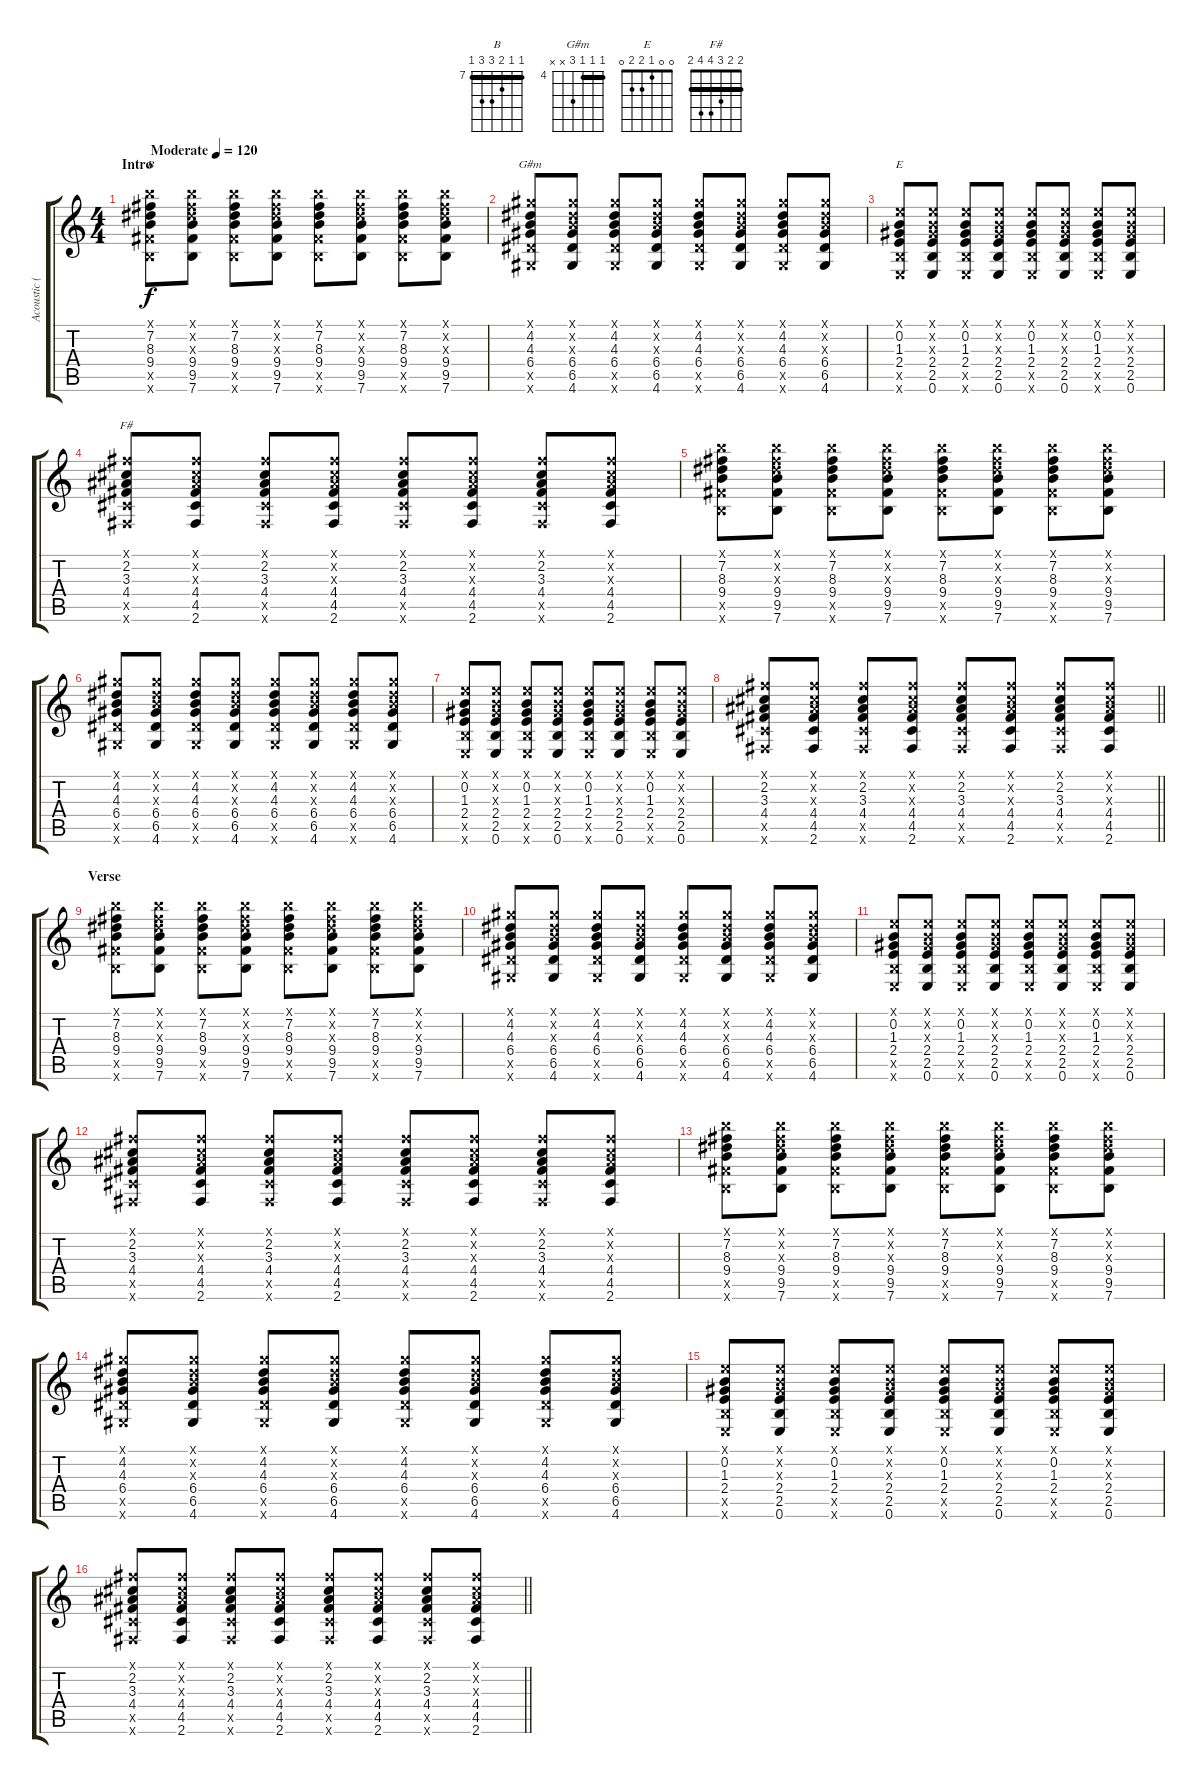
\track ("Acoustic (Andra)" "Acoustic (") {instrument acousticguitarsteel}
\staff {score tabs}
\tuning (E4 B3 G3 D3 A2 E2) {hide}
\chord ("B" 7 7 8 9 9 7) {firstfret 7 barre 7}
\chord ("G#m" 4 4 4 6 x x) {firstfret 4 barre 4}
\chord ("E" 0 0 1 2 2 0)
\chord ("F#" 2 2 3 4 4 2) {barre 2}
\ts (4 4)
\section ("" "Intro")
\tempo (120 "Moderate")
\clef g2
\ks c
(7.1{x} 7.2 8.3 9.4 9.5{x} 7.6{x}).8{ch "B" dy f instrument acousticguitarsteel} (7.1{x} 7.2{x} 8.3{x} 9.4 9.5 7.6).8 (7.1{x} 7.2 8.3 9.4 9.5{x} 7.6{x}).8 (7.1{x} 7.2{x} 8.3{x} 9.4 9.5 7.6).8 (7.1{x} 7.2 8.3 9.4 9.5{x} 7.6{x}).8 (7.1{x} 7.2{x} 8.3{x} 9.4 9.5 7.6).8 (7.1{x} 7.2 8.3 9.4 9.5{x} 7.6{x}).8 (7.1{x} 7.2{x} 8.3{x} 9.4 9.5 7.6).8 |
(4.1{x} 4.2 4.3 6.4 6.5{x} 4.6{x}).8{ch "G#m"} (4.1{x} 4.2{x} 4.3{x} 6.4 6.5 4.6).8 (4.1{x} 4.2 4.3 6.4 6.5{x} 4.6{x}).8 (4.1{x} 4.2{x} 4.3{x} 6.4 6.5 4.6).8 (4.1{x} 4.2 4.3 6.4 6.5{x} 4.6{x}).8 (4.1{x} 4.2{x} 4.3{x} 6.4 6.5 4.6).8 (4.1{x} 4.2 4.3 6.4 6.5{x} 4.6{x}).8 (4.1{x} 4.2{x} 4.3{x} 6.4 6.5 4.6).8 |
(0.1{x} 0.2 1.3 2.4 2.5{x} 0.6{x}).8{ch "E"} (0.1{x} 0.2{x} 1.3{x} 2.4 2.5 0.6).8 (0.1{x} 0.2 1.3 2.4 2.5{x} 0.6{x}).8 (0.1{x} 0.2{x} 1.3{x} 2.4 2.5 0.6).8 (0.1{x} 0.2 1.3 2.4 2.5{x} 0.6{x}).8 (0.1{x} 0.2{x} 1.3{x} 2.4 2.5 0.6).8 (0.1{x} 0.2 1.3 2.4 2.5{x} 0.6{x}).8 (0.1{x} 0.2{x} 1.3{x} 2.4 2.5 0.6).8 |
(2.1{x} 2.2 3.3 4.4 4.5{x} 2.6{x}).8{ch "F#"} (2.1{x} 2.2{x} 3.3{x} 4.4 4.5 2.6).8 (2.1{x} 2.2 3.3 4.4 4.5{x} 2.6{x}).8 (2.1{x} 2.2{x} 3.3{x} 4.4 4.5 2.6).8 (2.1{x} 2.2 3.3 4.4 4.5{x} 2.6{x}).8 (2.1{x} 2.2{x} 3.3{x} 4.4 4.5 2.6).8 (2.1{x} 2.2 3.3 4.4 4.5{x} 2.6{x}).8 (2.1{x} 2.2{x} 3.3{x} 4.4 4.5 2.6).8 |
(7.1{x} 7.2 8.3 9.4 9.5{x} 7.6{x}).8 (7.1{x} 7.2{x} 8.3{x} 9.4 9.5 7.6).8 (7.1{x} 7.2 8.3 9.4 9.5{x} 7.6{x}).8 (7.1{x} 7.2{x} 8.3{x} 9.4 9.5 7.6).8 (7.1{x} 7.2 8.3 9.4 9.5{x} 7.6{x}).8 (7.1{x} 7.2{x} 8.3{x} 9.4 9.5 7.6).8 (7.1{x} 7.2 8.3 9.4 9.5{x} 7.6{x}).8 (7.1{x} 7.2{x} 8.3{x} 9.4 9.5 7.6).8 |
(4.1{x} 4.2 4.3 6.4 6.5{x} 4.6{x}).8 (4.1{x} 4.2{x} 4.3{x} 6.4 6.5 4.6).8 (4.1{x} 4.2 4.3 6.4 6.5{x} 4.6{x}).8 (4.1{x} 4.2{x} 4.3{x} 6.4 6.5 4.6).8 (4.1{x} 4.2 4.3 6.4 6.5{x} 4.6{x}).8 (4.1{x} 4.2{x} 4.3{x} 6.4 6.5 4.6).8 (4.1{x} 4.2 4.3 6.4 6.5{x} 4.6{x}).8 (4.1{x} 4.2{x} 4.3{x} 6.4 6.5 4.6).8 |
(0.1{x} 0.2 1.3 2.4 2.5{x} 0.6{x}).8 (0.1{x} 0.2{x} 1.3{x} 2.4 2.5 0.6).8 (0.1{x} 0.2 1.3 2.4 2.5{x} 0.6{x}).8 (0.1{x} 0.2{x} 1.3{x} 2.4 2.5 0.6).8 (0.1{x} 0.2 1.3 2.4 2.5{x} 0.6{x}).8 (0.1{x} 0.2{x} 1.3{x} 2.4 2.5 0.6).8 (0.1{x} 0.2 1.3 2.4 2.5{x} 0.6{x}).8 (0.1{x} 0.2{x} 1.3{x} 2.4 2.5 0.6).8 |
\barLineRight lightlight
(2.1{x} 2.2 3.3 4.4 4.5{x} 2.6{x}).8 (2.1{x} 2.2{x} 3.3{x} 4.4 4.5 2.6).8 (2.1{x} 2.2 3.3 4.4 4.5{x} 2.6{x}).8 (2.1{x} 2.2{x} 3.3{x} 4.4 4.5 2.6).8 (2.1{x} 2.2 3.3 4.4 4.5{x} 2.6{x}).8 (2.1{x} 2.2{x} 3.3{x} 4.4 4.5 2.6).8 (2.1{x} 2.2 3.3 4.4 4.5{x} 2.6{x}).8 (2.1{x} 2.2{x} 3.3{x} 4.4 4.5 2.6).8 |
\section ("" "Verse")
(7.1{x} 7.2 8.3 9.4 9.5{x} 7.6{x}).8 (7.1{x} 7.2{x} 8.3{x} 9.4 9.5 7.6).8 (7.1{x} 7.2 8.3 9.4 9.5{x} 7.6{x}).8 (7.1{x} 7.2{x} 8.3{x} 9.4 9.5 7.6).8 (7.1{x} 7.2 8.3 9.4 9.5{x} 7.6{x}).8 (7.1{x} 7.2{x} 8.3{x} 9.4 9.5 7.6).8 (7.1{x} 7.2 8.3 9.4 9.5{x} 7.6{x}).8 (7.1{x} 7.2{x} 8.3{x} 9.4 9.5 7.6).8 |
(4.1{x} 4.2 4.3 6.4 6.5{x} 4.6{x}).8 (4.1{x} 4.2{x} 4.3{x} 6.4 6.5 4.6).8 (4.1{x} 4.2 4.3 6.4 6.5{x} 4.6{x}).8 (4.1{x} 4.2{x} 4.3{x} 6.4 6.5 4.6).8 (4.1{x} 4.2 4.3 6.4 6.5{x} 4.6{x}).8 (4.1{x} 4.2{x} 4.3{x} 6.4 6.5 4.6).8 (4.1{x} 4.2 4.3 6.4 6.5{x} 4.6{x}).8 (4.1{x} 4.2{x} 4.3{x} 6.4 6.5 4.6).8 |
(0.1{x} 0.2 1.3 2.4 2.5{x} 0.6{x}).8 (0.1{x} 0.2{x} 1.3{x} 2.4 2.5 0.6).8 (0.1{x} 0.2 1.3 2.4 2.5{x} 0.6{x}).8 (0.1{x} 0.2{x} 1.3{x} 2.4 2.5 0.6).8 (0.1{x} 0.2 1.3 2.4 2.5{x} 0.6{x}).8 (0.1{x} 0.2{x} 1.3{x} 2.4 2.5 0.6).8 (0.1{x} 0.2 1.3 2.4 2.5{x} 0.6{x}).8 (0.1{x} 0.2{x} 1.3{x} 2.4 2.5 0.6).8 |
(2.1{x} 2.2 3.3 4.4 4.5{x} 2.6{x}).8 (2.1{x} 2.2{x} 3.3{x} 4.4 4.5 2.6).8 (2.1{x} 2.2 3.3 4.4 4.5{x} 2.6{x}).8 (2.1{x} 2.2{x} 3.3{x} 4.4 4.5 2.6).8 (2.1{x} 2.2 3.3 4.4 4.5{x} 2.6{x}).8 (2.1{x} 2.2{x} 3.3{x} 4.4 4.5 2.6).8 (2.1{x} 2.2 3.3 4.4 4.5{x} 2.6{x}).8 (2.1{x} 2.2{x} 3.3{x} 4.4 4.5 2.6).8 |
(7.1{x} 7.2 8.3 9.4 9.5{x} 7.6{x}).8 (7.1{x} 7.2{x} 8.3{x} 9.4 9.5 7.6).8 (7.1{x} 7.2 8.3 9.4 9.5{x} 7.6{x}).8 (7.1{x} 7.2{x} 8.3{x} 9.4 9.5 7.6).8 (7.1{x} 7.2 8.3 9.4 9.5{x} 7.6{x}).8 (7.1{x} 7.2{x} 8.3{x} 9.4 9.5 7.6).8 (7.1{x} 7.2 8.3 9.4 9.5{x} 7.6{x}).8 (7.1{x} 7.2{x} 8.3{x} 9.4 9.5 7.6).8 |
(4.1{x} 4.2 4.3 6.4 6.5{x} 4.6{x}).8 (4.1{x} 4.2{x} 4.3{x} 6.4 6.5 4.6).8 (4.1{x} 4.2 4.3 6.4 6.5{x} 4.6{x}).8 (4.1{x} 4.2{x} 4.3{x} 6.4 6.5 4.6).8 (4.1{x} 4.2 4.3 6.4 6.5{x} 4.6{x}).8 (4.1{x} 4.2{x} 4.3{x} 6.4 6.5 4.6).8 (4.1{x} 4.2 4.3 6.4 6.5{x} 4.6{x}).8 (4.1{x} 4.2{x} 4.3{x} 6.4 6.5 4.6).8 |
(0.1{x} 0.2 1.3 2.4 2.5{x} 0.6{x}).8 (0.1{x} 0.2{x} 1.3{x} 2.4 2.5 0.6).8 (0.1{x} 0.2 1.3 2.4 2.5{x} 0.6{x}).8 (0.1{x} 0.2{x} 1.3{x} 2.4 2.5 0.6).8 (0.1{x} 0.2 1.3 2.4 2.5{x} 0.6{x}).8 (0.1{x} 0.2{x} 1.3{x} 2.4 2.5 0.6).8 (0.1{x} 0.2 1.3 2.4 2.5{x} 0.6{x}).8 (0.1{x} 0.2{x} 1.3{x} 2.4 2.5 0.6).8 |
\barLineRight lightlight
(2.1{x} 2.2 3.3 4.4 4.5{x} 2.6{x}).8 (2.1{x} 2.2{x} 3.3{x} 4.4 4.5 2.6).8 (2.1{x} 2.2 3.3 4.4 4.5{x} 2.6{x}).8 (2.1{x} 2.2{x} 3.3{x} 4.4 4.5 2.6).8 (2.1{x} 2.2 3.3 4.4 4.5{x} 2.6{x}).8 (2.1{x} 2.2{x} 3.3{x} 4.4 4.5 2.6).8 (2.1{x} 2.2 3.3 4.4 4.5{x} 2.6{x}).8 (2.1{x} 2.2{x} 3.3{x} 4.4 4.5 2.6).8
